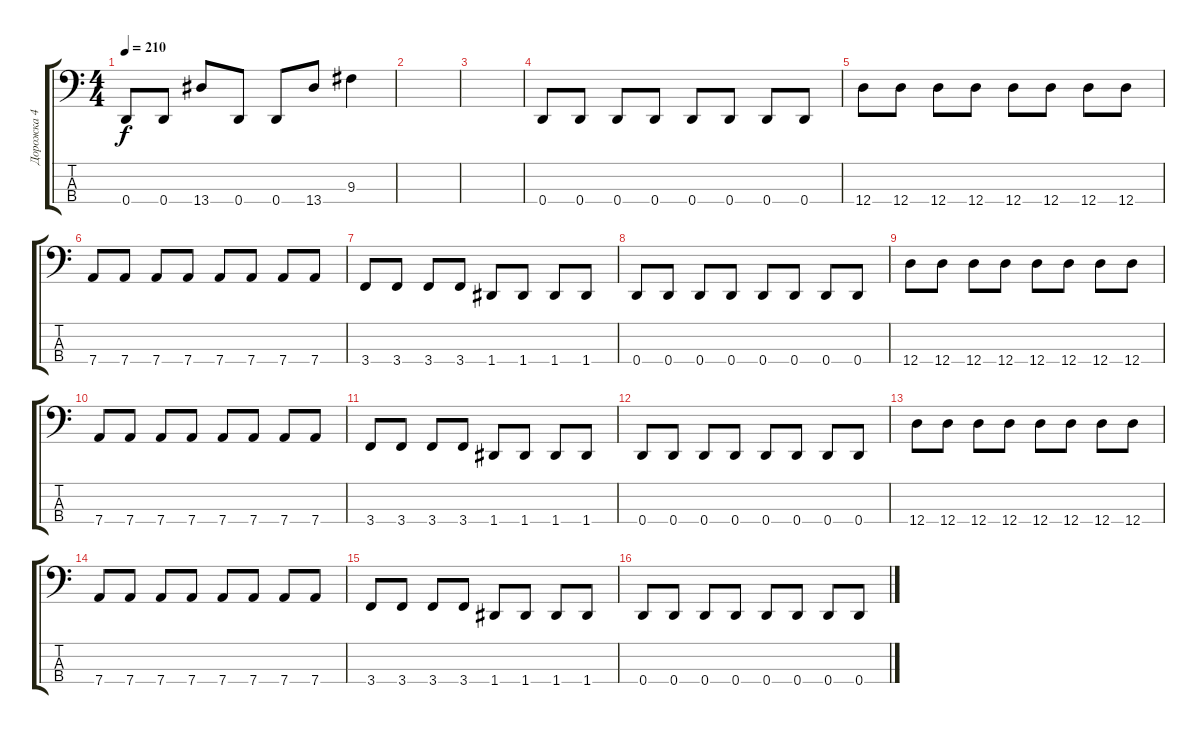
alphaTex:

\track ("Дорожка 4" "Дорожка 4") {instrument electricbassfinger}
\staff {score tabs}
\tuning (G2 D2 A1 D1) {hide}
\ts (4 4)
\tempo 210
\clef f4
\ks c
0.4.8{dy f} 0.4.8 13.4.8 0.4.8 0.4.8 13.4.8 9.3.4 |
|
|
0.4.8 0.4.8 0.4.8 0.4.8 0.4.8 0.4.8 0.4.8 0.4.8 |
12.4.8 12.4.8 12.4.8 12.4.8 12.4.8 12.4.8 12.4.8 12.4.8 |
7.4.8 7.4.8 7.4.8 7.4.8 7.4.8 7.4.8 7.4.8 7.4.8 |
3.4.8 3.4.8 3.4.8 3.4.8 1.4.8 1.4.8 1.4.8 1.4.8 |
0.4.8 0.4.8 0.4.8 0.4.8 0.4.8 0.4.8 0.4.8 0.4.8 |
12.4.8 12.4.8 12.4.8 12.4.8 12.4.8 12.4.8 12.4.8 12.4.8 |
7.4.8 7.4.8 7.4.8 7.4.8 7.4.8 7.4.8 7.4.8 7.4.8 |
3.4.8 3.4.8 3.4.8 3.4.8 1.4.8 1.4.8 1.4.8 1.4.8 |
0.4.8 0.4.8 0.4.8 0.4.8 0.4.8 0.4.8 0.4.8 0.4.8 |
12.4.8 12.4.8 12.4.8 12.4.8 12.4.8 12.4.8 12.4.8 12.4.8 |
7.4.8 7.4.8 7.4.8 7.4.8 7.4.8 7.4.8 7.4.8 7.4.8 |
3.4.8 3.4.8 3.4.8 3.4.8 1.4.8 1.4.8 1.4.8 1.4.8 |
0.4.8 0.4.8 0.4.8 0.4.8 0.4.8 0.4.8 0.4.8 0.4.8
